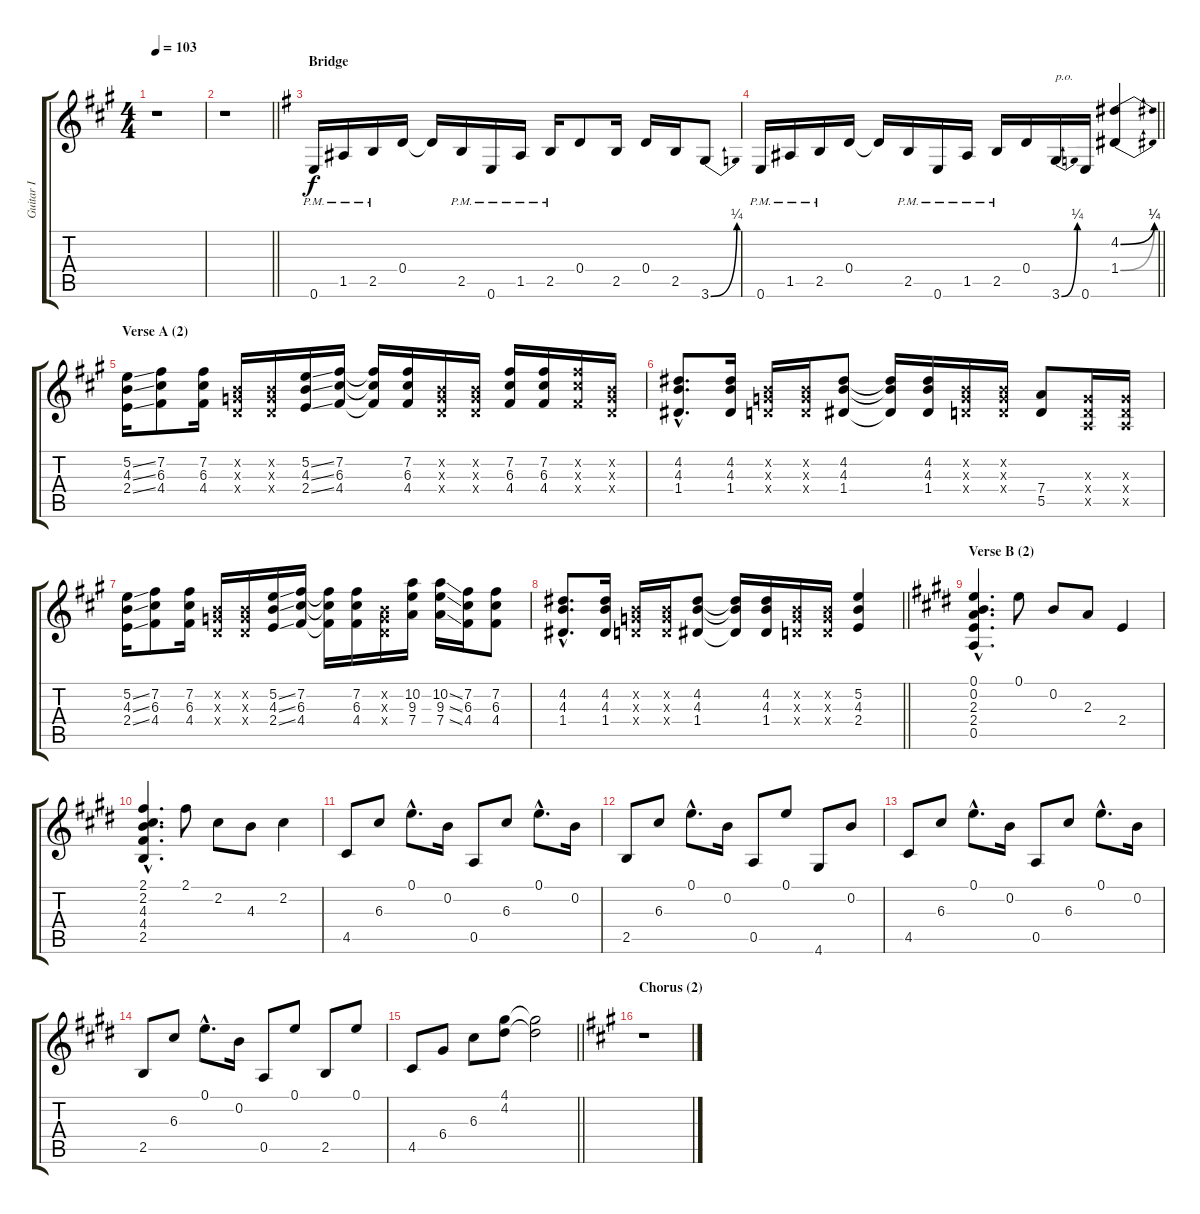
\track ("Guitar I" "Guitar I") {instrument distortionguitar}
\staff {score tabs}
\tuning (E4 B3 G3 D3 A2 E2) {hide}
\ts (4 4)
\tempo 103
\clef g2
\ks f#minor
r.1{dy f} |
\barLineRight lightlight
r.1 |
\section ("" "Bridge")
\ks eminor
0.6{pm}.16 1.5{pm}.16 2.5{pm}.16 0.4.16 0.4{t}.16 2.5{pm}.16 0.6{pm}.16 1.5{pm}.16 2.5{pm}.16 0.4.8 2.5.16 0.4.16 2.5.16 3.6{be (bend 0 0 60 1)}.8 |
\barLineRight lightlight
0.6{pm}.16 1.5{pm}.16 2.5{pm}.16 0.4.16 0.4{t}.16 2.5{pm}.16 0.6{pm}.16 1.5{pm}.16 2.5{pm}.16 0.4.16 3.6{be (bend 0 0 60 1)}.16{txt "p.o."} 0.6.16 (4.2{be (bend 0 0 60 1)} 1.4{be (bend 0 0 60 1)}).4 |
\section ("" "Verse A (2)")
\ks f#minor
(5.2{ss} 4.3{ss} 2.4{ss}).16 (7.2 6.3 4.4).8 (7.2 6.3 4.4).16 (0.2{x} 0.3{x} 0.4{x}).16 (0.2{x} 0.3{x} 0.4{x}).16 (5.2{ss} 4.3{ss} 2.4{ss}).16 (7.2 6.3 4.4).16 (7.2{t} 6.3{t} 4.4{t}).16 (7.2 6.3 4.4).16 (0.2{x} 0.3{x} 0.4{x}).16 (0.2{x} 0.3{x} 0.4{x}).16 (7.2 6.3 4.4).16 (7.2 6.3 4.4).16 (7.2{x} 6.3{x} 4.4{x}).16 (0.2{x} 0.3{x} 0.4{x}).16 |
(4.2{hac} 4.3{hac} 1.4{hac}).8{d} (4.2 4.3 1.4).16 (0.2{x} 0.3{x} 0.4{x}).16 (0.2{x} 0.3{x} 0.4{x}).16 (4.2 4.3 1.4).8 (4.2{t} 4.3{t} 1.4{t}).16 (4.2 4.3 1.4).16 (0.2{x} 0.3{x} 0.4{x}).16 (0.2{x} 0.3{x} 0.4{x}).16 (7.4 5.5).8 (0.3{x} 0.4{x} 0.5{x}).16 (0.3{x} 0.4{x} 0.5{x}).16 |
(5.2{ss} 4.3{ss} 2.4{ss}).16 (7.2 6.3 4.4).8 (7.2 6.3 4.4).16 (0.2{x} 0.3{x} 0.4{x}).16 (0.2{x} 0.3{x} 0.4{x}).16 (5.2{ss} 4.3{ss} 2.4{ss}).16 (7.2 6.3 4.4).16 (7.2{t} 6.3{t} 4.4{t}).16 (7.2 6.3 4.4).16 (0.2{x} 0.3{x} 0.4{x}).16 (10.2 9.3 7.4).16 (10.2{ss} 9.3{ss} 7.4{ss}).16 (7.2 6.3 4.4).16 (7.2 6.3 4.4).8 |
\barLineRight lightlight
(4.2{hac} 4.3{hac} 1.4{hac}).8{d} (4.2 4.3 1.4).16 (0.2{x} 0.3{x} 0.4{x}).16 (0.2{x} 0.3{x} 0.4{x}).16 (4.2 4.3 1.4).8 (4.2{t} 4.3{t} 1.4{t}).16 (4.2 4.3 1.4).16 (0.2{x} 0.3{x} 0.4{x}).16 (0.2{x} 0.3{x} 0.4{x}).16 (5.2 4.3 2.4).4 |
\section ("" "Verse B (2)")
\ks c#minor
(0.1{hac} 0.2{hac} 2.3{hac} 2.4{hac} 0.5{hac}).4{d} 0.1.8 0.2.8 2.3.8 2.4.4 |
(2.1{hac} 2.2{hac} 4.3{hac} 4.4{hac} 2.5{hac}).4{d} 2.1.8 2.2.8 4.3.8 2.2.4 |
4.5.8 6.3.8 0.1{hac}.8{d} 0.2.16 0.5.8 6.3.8 0.1{hac}.8{d} 0.2.16 |
2.5.8 6.3.8 0.1{hac}.8{d} 0.2.16 0.5.8 0.1.8 4.6.8 0.2.8 |
4.5.8 6.3.8 0.1{hac}.8{d} 0.2.16 0.5.8 6.3.8 0.1{hac}.8{d} 0.2.16 |
2.5.8 6.3.8 0.1{hac}.8{d} 0.2.16 0.5.8 0.1.8 2.5.8 0.1.8 |
\barLineRight lightlight
4.5.8 6.4.8 6.3.8 (4.1 4.2).8 (4.1{t} 4.2{t}).2 |
\section ("" "Chorus (2)")
\ks f#minor
r.1
